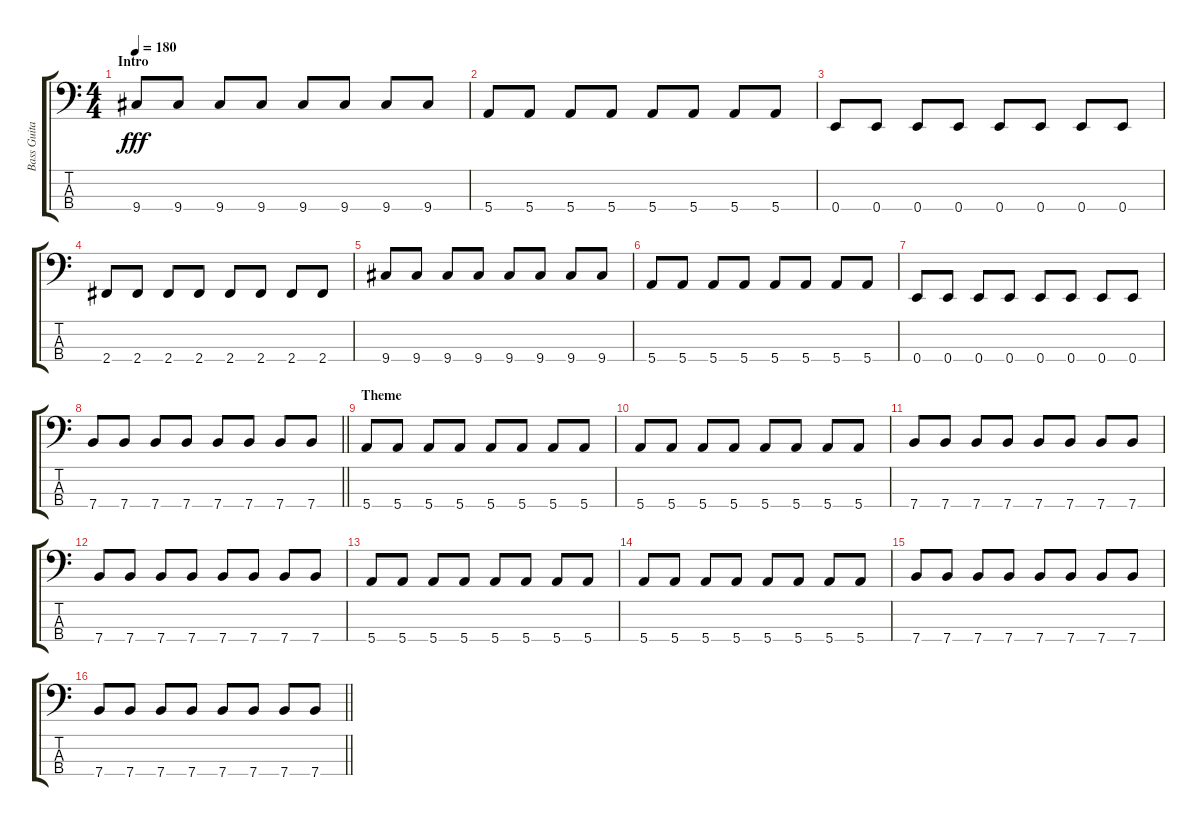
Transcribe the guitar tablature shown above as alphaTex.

\track ("Bass Guitar" "Bass Guita") {instrument electricbasspick}
\staff {score tabs}
\tuning (G2 D2 A1 E1) {hide}
\ts (4 4)
\section ("" "Intro")
\tempo 180
\clef f4
\ks c
9.4.8{dy fff instrument electricbasspick} 9.4.8 9.4.8 9.4.8 9.4.8 9.4.8 9.4.8 9.4.8 |
5.4.8 5.4.8 5.4.8 5.4.8 5.4.8 5.4.8 5.4.8 5.4.8 |
0.4.8 0.4.8 0.4.8 0.4.8 0.4.8 0.4.8 0.4.8 0.4.8 |
2.4.8 2.4.8 2.4.8 2.4.8 2.4.8 2.4.8 2.4.8 2.4.8 |
9.4.8 9.4.8 9.4.8 9.4.8 9.4.8 9.4.8 9.4.8 9.4.8 |
5.4.8 5.4.8 5.4.8 5.4.8 5.4.8 5.4.8 5.4.8 5.4.8 |
0.4.8 0.4.8 0.4.8 0.4.8 0.4.8 0.4.8 0.4.8 0.4.8 |
\barLineRight lightlight
7.4.8 7.4.8 7.4.8 7.4.8 7.4.8 7.4.8 7.4.8 7.4.8 |
\section ("" "Theme")
5.4.8 5.4.8 5.4.8 5.4.8 5.4.8 5.4.8 5.4.8 5.4.8 |
5.4.8 5.4.8 5.4.8 5.4.8 5.4.8 5.4.8 5.4.8 5.4.8 |
7.4.8 7.4.8 7.4.8 7.4.8 7.4.8 7.4.8 7.4.8 7.4.8 |
7.4.8 7.4.8 7.4.8 7.4.8 7.4.8 7.4.8 7.4.8 7.4.8 |
5.4.8 5.4.8 5.4.8 5.4.8 5.4.8 5.4.8 5.4.8 5.4.8 |
5.4.8 5.4.8 5.4.8 5.4.8 5.4.8 5.4.8 5.4.8 5.4.8 |
7.4.8 7.4.8 7.4.8 7.4.8 7.4.8 7.4.8 7.4.8 7.4.8 |
\barLineRight lightlight
7.4.8 7.4.8 7.4.8 7.4.8 7.4.8 7.4.8 7.4.8 7.4.8
